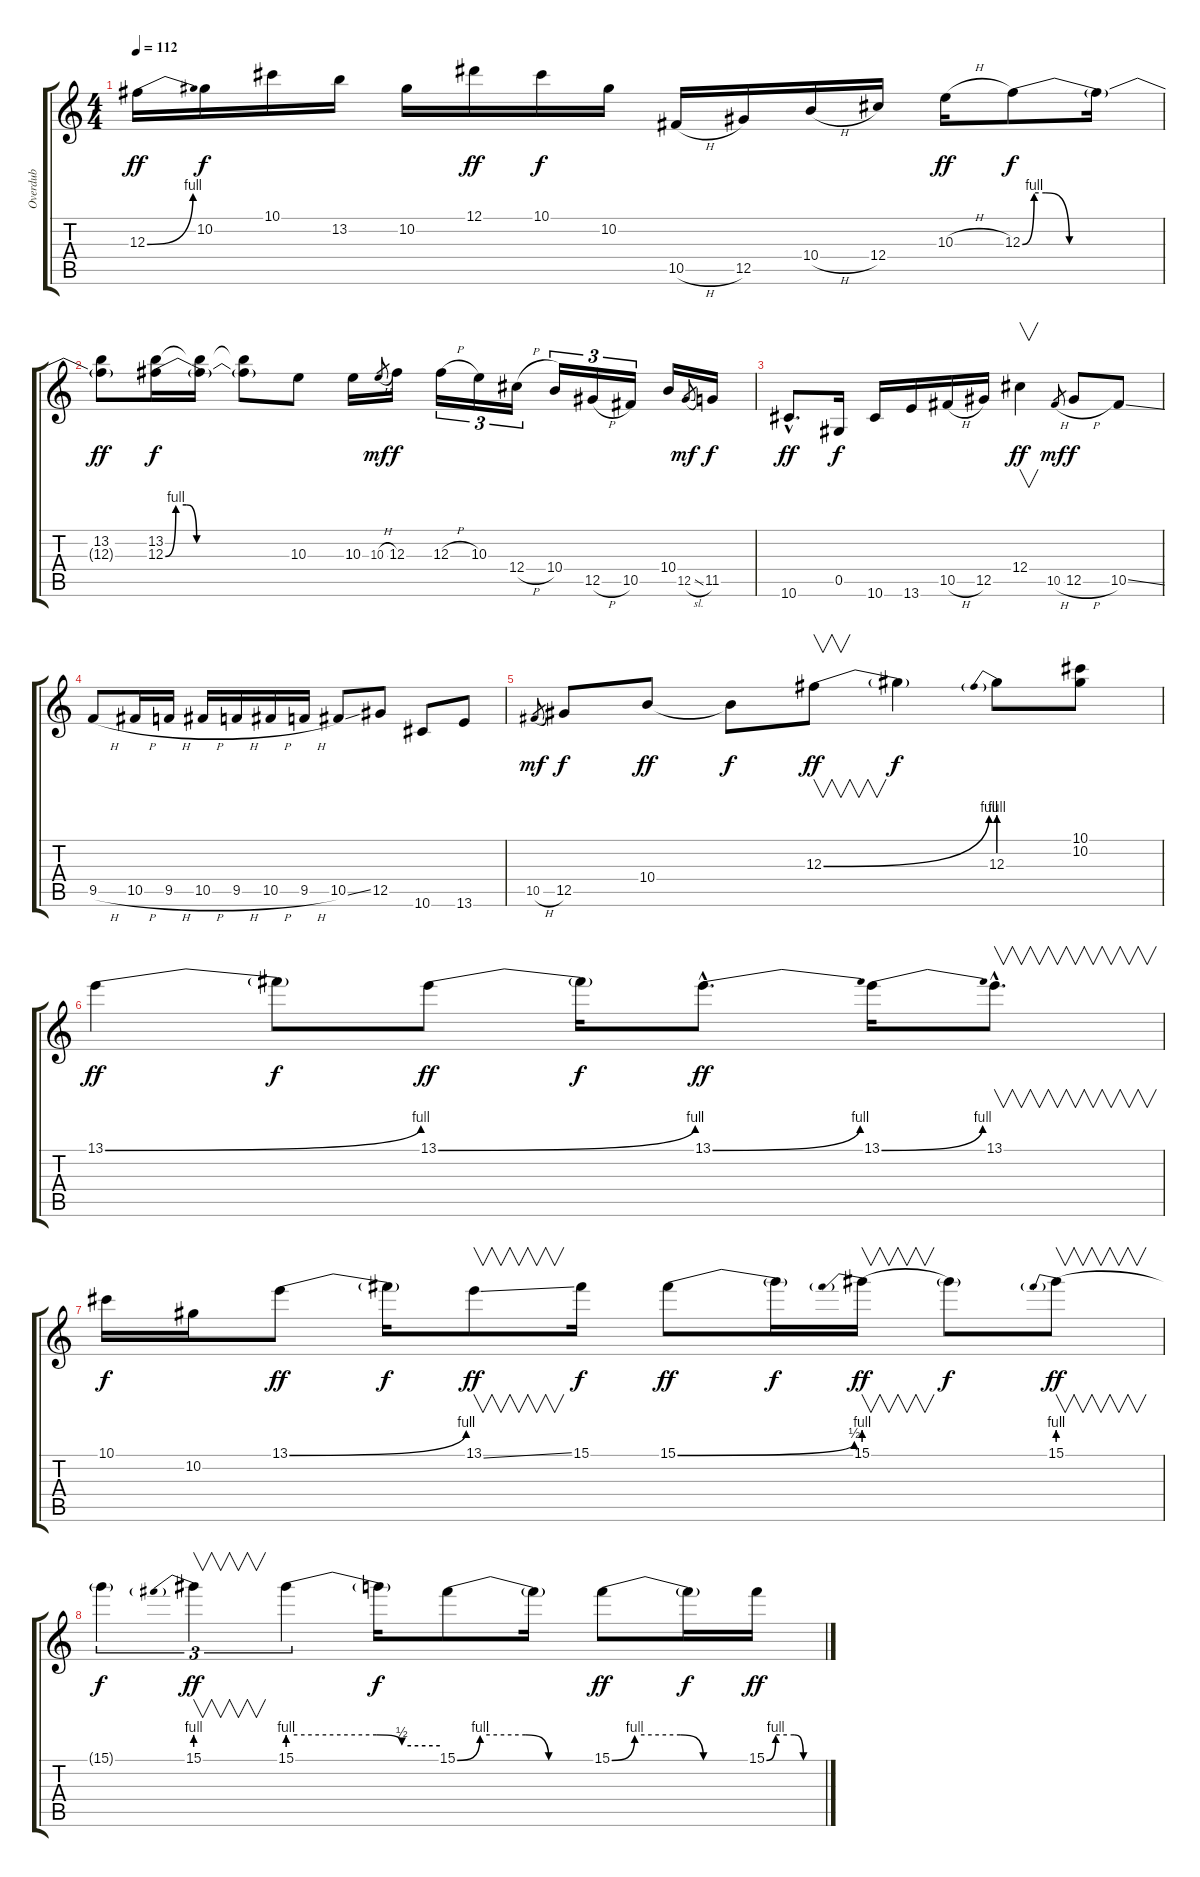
\track ("Overdub" "Overdub") {instrument fretlessbass}
\staff {score tabs}
\tuning (Eb4 Bb3 Gb3 Db3 Ab2 Eb2) {hide}
\ts (4 4)
\tempo 112
\clef g2
\ks c
12.3{be (bend 0 0 60 4)}.16{dy ff} 10.2.16{dy f} 10.1.16 13.2.16 10.2.16 12.1.16{dy ff} 10.1.16{dy f} 10.2.16 10.5{h}.16 12.5.16 10.4{h}.16 12.4.16 10.3{h}.16{dy ff} 12.3{be (custom 0 0 5 4 10 4 20 0 60 0)}.8{dy f} 12.3{t}.16 |
(13.2 12.3{t}).8{dy ff} (13.2 12.3{be (custom 0 0 5 4 10 4 15 0 60 0)}).16{dy f} (13.2{t} 12.3{t}).16 (13.2{t} 12.3{t}).8 10.3.8 10.3.16 10.3{h}.8{gr dy mf} 12.3.16{dy f} 12.3{h}.16{tu (3 2)} 10.3.16{tu (3 2)} 12.4{h}.16{tu (3 2)} 10.4.16{tu (3 2)} 12.5{h}.16{tu (3 2)} 10.5.16{tu (3 2)} 10.4.16 12.5{sl}.8{gr dy mf} 11.5.16{dy f} |
10.6{hac}.8{d dy ff} 0.5.16{dy f} 10.6.16 13.6.16 10.5{h}.16 12.5.16 12.4.4{v dy ff} 10.5{h}.8{gr dy mf} 12.5{h}.8{dy f} 10.5{ss}.8 |
9.5{h}.8 10.5{h}.16 9.5{h}.16 10.5{h}.16 9.5{h}.16 10.5{h}.16 9.5{h}.16 10.5{ss}.8 12.5.8 10.6.8 13.6.8 |
10.5{h}.8{gr dy mf} 12.5.8{dy f} 10.4.8{dy ff} 10.4{t}.8{dy f} 12.3{be (bend 0 0 60 4)}.8{v dy ff} 12.3{t}.4{dy f} 12.3{be (prebend 0 4 60 4)}.8 (10.1 10.2).8 |
13.1{be (bend 0 0 60 4)}.4{dy ff} 13.1{t}.8{dy f} 13.1{be (bend 0 0 60 4)}.8{dy ff} 13.1{t}.16{dy f} 13.1{be (bend 0 0 60 4) hac}.8{d dy ff} 13.1{be (bend 0 0 60 4)}.16 13.1{hac}.8{v d} |
10.1.16{dy f} 10.2.16 13.1{be (bend 0 0 60 4)}.8{dy ff} 13.1{t}.16{dy f} 13.1{ss}.8{v dy ff} 15.1.16{dy f} 15.1{be (bend 0 0 60 2)}.8{dy ff} 15.1{t}.16{dy f} 15.1{be (prebend 0 4 60 4)}.16{v dy ff} 15.1{t}.8{dy f} 15.1{be (prebend 0 4 60 4)}.8{v dy ff} |
15.1{t}.4{tu (3 2) dy f} 15.1{be (prebend 0 4 60 4)}.4{v tu (3 2) dy ff} 15.1{be (custom 0 4 35 4 45 2 60 2)}.4{tu (3 2)} 15.1{t}.16{dy f} 15.1{be (custom 0 0 10 4 30 4 40 0 60 0)}.8 15.1{t}.16 15.1{be (custom 0 0 10 4 30 4 40 0 60 0)}.8{dy ff} 15.1{t}.16{dy f} 15.1{be (custom 0 0 10 4 30 4 40 0 60 0)}.16{dy ff}
